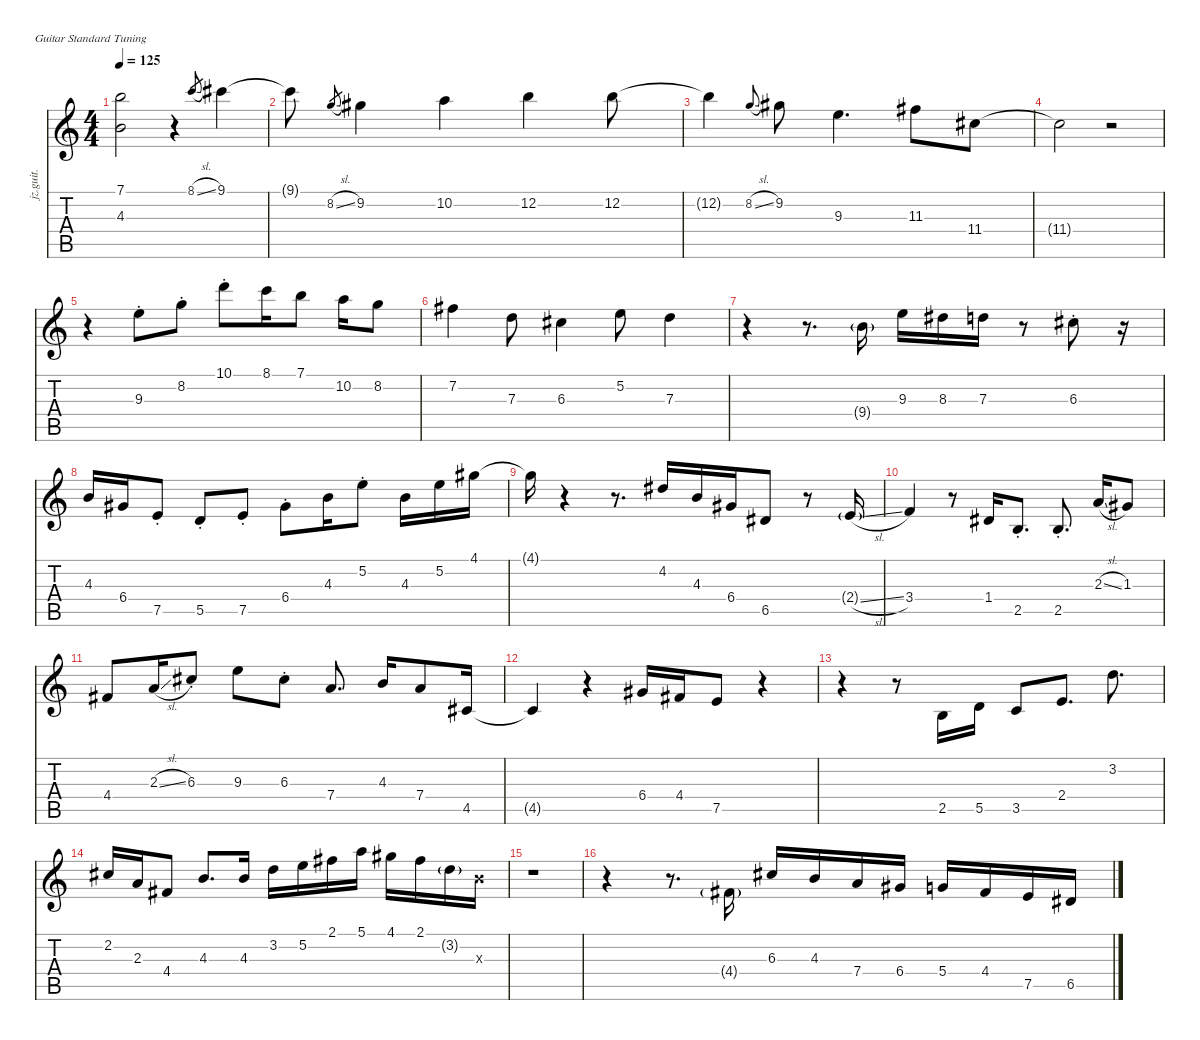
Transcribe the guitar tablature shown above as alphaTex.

\defaultSystemsLayout 4
\hideDynamics
\bracketExtendMode nobrackets
\otherSystemsTrackNameOrientation horizontal
\track ("Jazz Guitar" "jz.guit.") {instrument electricguitarjazz}
\staff {score tabs}
\tuning (E4 B3 G3 D3 A2 E2)
\ts (4 4)
\tempo 125
\clef g2
\ks c
(7.1{t} 4.3{t}).2{dy mf beam Down} r.4{beam Down} 8.1{sl}.8{gr beam Up} 9.1{acc #}.4{beam Down} |
9.1{t acc #}.8{beam Down} 8.2{sl}.8{gr beam Up} 9.2{acc #}.4{beam Down} 10.2.4{beam Down} 12.2.4{beam Down} 12.2.8{beam Down} |
12.2{t}.4{beam Down} 8.2{sl}.8{gr onbeat beam Up} 9.2{acc #}.8{beam Down} 9.3.4{d beam Down} 11.3{acc #}.8{beam Down} 11.4{acc #}.8{beam Down} |
11.4{t acc #}.2{beam Down} r.2{beam Down} |
r.4{beam Down} 9.3{st}.8{beam Down} 8.2{st}.8{beam Down} 10.1{st}.8{beam Down} 8.1.16{beam Down} 7.1.8{beam Down} 10.2.16{beam Down} 8.2.8{beam Down} |
7.2{acc #}.4{beam Down} 7.3.8{beam Down} 6.3{acc #}.4{beam Down} 5.2.8{beam Down} 7.3.4{beam Down} |
r.4{beam Down} r.8{d beam Down} 9.4{g}.16{beam Down} 9.3.16{beam Down} 8.3{acc #}.16{beam Down} 7.3.16{beam Down} r.8{beam Down} 6.3{st acc #}.8{beam Down} r.16{beam Down} |
\scale
1.18091 4.3.16{beam Up} 6.4{acc #}.16{beam Up} 7.5{st}.8{beam Up} 5.5{st}.8{beam Up} 7.5{st}.8{beam Up} 6.4{st acc #}.8{beam Down} 4.3.16{beam Down} 5.2{st}.8{beam Down} 4.3.16{beam Down} 5.2.16{beam Down} 4.1{acc #}.16{beam Down} |
\scale
0.988815 4.1{t acc #}.16{beam Down} r.4{beam Down} r.8{d beam Down} 4.2{acc #}.16{beam Up} 4.3.16{beam Up} 6.4{acc #}.16{beam Up} 6.5{acc #}.8{beam Up} r.8{beam Up} 2.4{sl g}.16{beam Up} |
\scale
0.830275 3.4.4{beam Up} r.8{beam Up} 1.4{acc #}.16{beam Up} 2.5{st}.8{d beam Up} 2.5{st}.8{d beam Up} 2.3{sl}.16{beam Up} 1.3{acc #}.8{beam Up} |
4.4{acc #}.8{beam Up} 2.3{sl}.16{beam Up} 6.3{st acc #}.8{beam Up} 9.3.8{beam Down} 6.3{st acc #}.8{beam Down} 7.4.8{d beam Up} 4.3.16{beam Up} 7.4.8{beam Up} 4.5{acc #}.16{beam Up} |
4.5{t acc #}.4{beam Up} r.4{beam Up} 6.4{acc #}.16{beam Up} 4.4{acc #}.16{beam Up} 7.5.8{beam Up} r.4{beam Up} |
r.4{beam Down} r.8{beam Down} 2.5.16{beam Up} 5.5.16{beam Up} 3.5.8{beam Up} 2.4.8{d beam Up} 3.2.8{d beam Down} |
2.2{acc #}.16{beam Up} 2.3.16{beam Up} 4.4{acc #}.8{beam Up} 4.3.8{d beam Up} 4.3.16{beam Up} 3.2.16{beam Down} 5.2.16{beam Down} 2.1{acc #}.16{beam Down} 5.1.16{beam Down} 4.1{acc #}.16{beam Down} 2.1{acc #}.16{beam Down} 3.2{g}.16{beam Down} 4.3{x}.16{beam Down} |
r.1{beam Down} |
r.4{beam Down} r.8{d beam Down} 4.4{g acc #}.16{beam Up} 6.3{acc #}.16{beam Up} 4.3.16{beam Up} 7.4.16{beam Up} 6.4{acc #}.16{beam Up} 5.4.16{beam Up} 4.4{acc #}.16{beam Up} 7.5.16{beam Up} 6.5{acc #}.16{beam Up}
